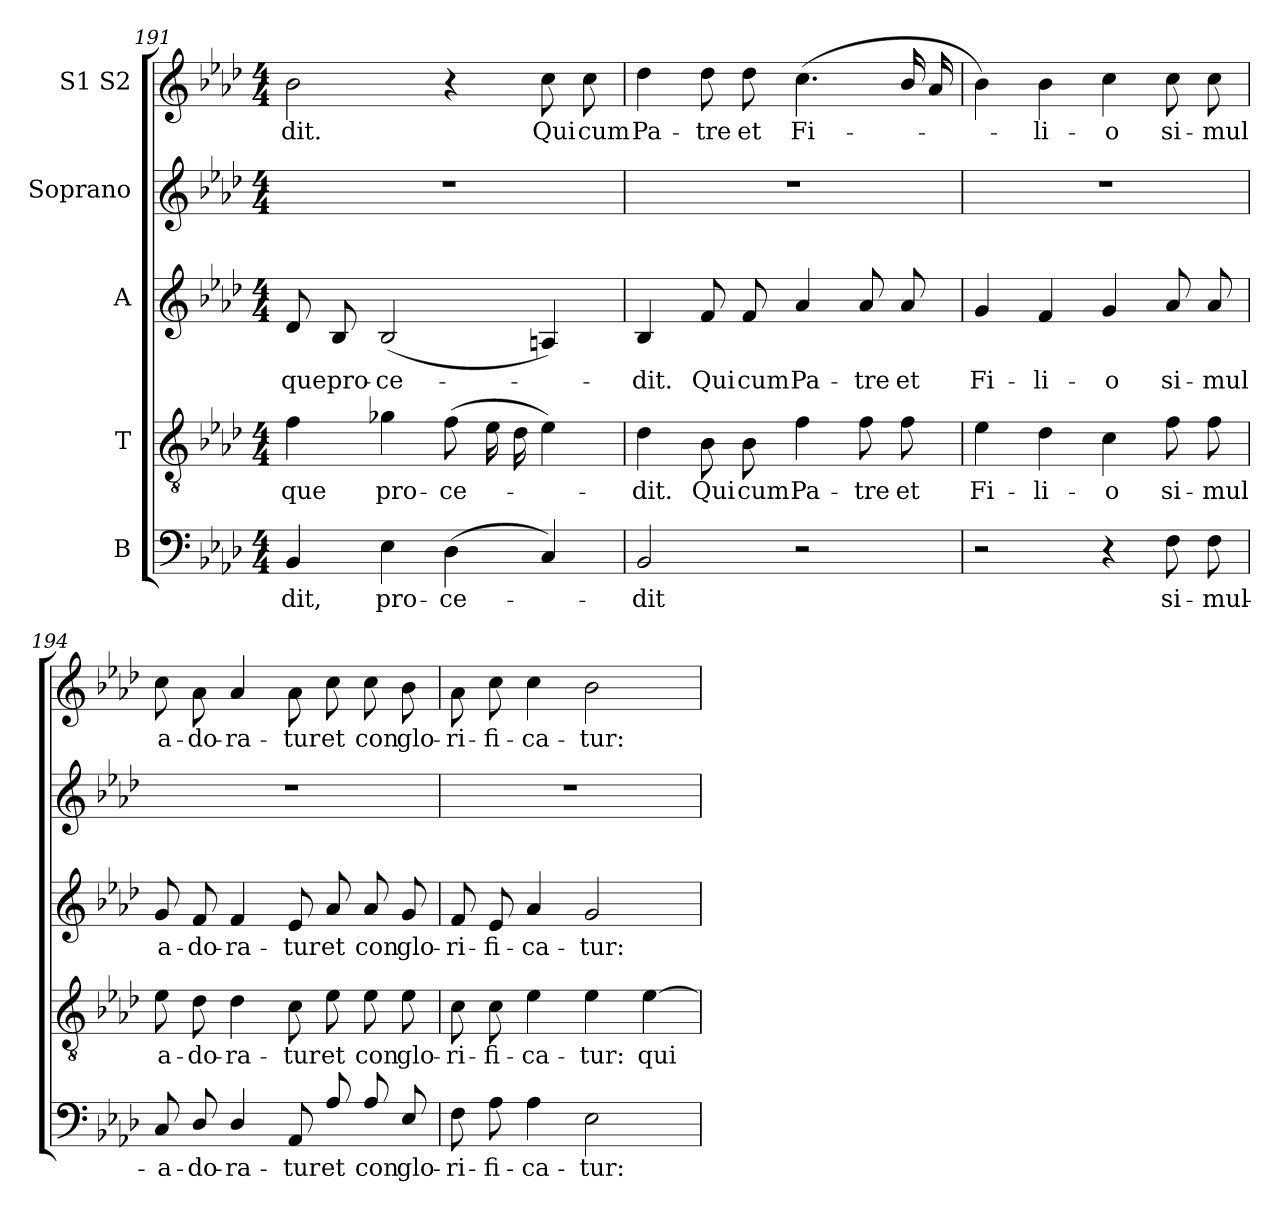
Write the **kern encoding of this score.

**kern	**text	**kern	**text	**kern	**text	**kern	**kern	**text
*part5	*part5	*part4	*part4	*part3	*part3	*part2	*part1	*part1
*staff5	*staff5	*staff4	*staff4	*staff3	*staff3	*staff2	*staff1	*staff1
*I"B	*	*I"T	*	*I"A	*	*I"Soprano	*I"S1 S2	*
*clefF4	*	*clefGv2	*	*clefG2	*	*clefG2	*clefG2	*
*	*	*ITrd7c12	*	*	*	*	*	*
*k[b-e-a-d-]	*	*k[b-e-a-d-]	*	*k[b-e-a-d-]	*	*k[b-e-a-d-]	*k[b-e-a-d-]	*
*f:	*	*f:	*	*f:	*	*f:	*f:	*
*M4/4	*	*M4/4	*	*M4/4	*	*M4/4	*M4/4	*
=191	=191	=191	=191	=191	=191	=191	=191	=191
!	!LO:LY:b:color=#000000	!	!	!	!	!	!	!
!	!	!	!LO:LY:b:color=#000000	!	!	!	!	!
!	!	!	!	!	!LO:LY:b:color=#000000	!	!	!
!	!	!	!	!	!	!	!	!LO:LY:b:color=#000000
4BB-i/	-dit,	4Fi\	-que	8d-i/	-que	1r	2b-i\	-dit.
!	!	!	!	!	!LO:LY:b:color=#000000	!	!	!
.	.	.	.	8B-i/	pro-	.	.	.
!	!LO:LY:b:color=#000000	!	!	!	!	!	!	!
!	!	!	!LO:LY:b:color=#000000	!	!	!	!	!
!	!	!	!	!	!LO:LY:b:color=#000000	!	!	!
4E-i\	pro-	4G-Xi\	pro-	(2B-i/	-ce-	.	.	.
!	!LO:LY:b:color=#000000	!	!	!	!	!	!	!
!	!	!	!LO:LY:b:color=#000000	!	!	!	!	!
(4D-i\	-ce-	(8Fi\	-ce-	.	.	.	4r	.
.	.	16E-i\	.	.	.	.	.	.
.	.	16D-i\	.	.	.	.	.	.
!	!	!	!	!	!	!	!	!LO:LY:b:color=#000000
4Ci/)	.	4E-i\)	.	4Ani/)	.	.	8cci\	Qui
!	!	!	!	!	!	!	!	!LO:LY:b:color=#000000
.	.	.	.	.	.	.	8cci\	cum
=192	=192	=192	=192	=192	=192	=192	=192	=192
!	!LO:LY:b:color=#000000	!	!	!	!	!	!	!
!	!	!	!LO:LY:b:color=#000000	!	!	!	!	!
!	!	!	!	!	!LO:LY:b:color=#000000	!	!	!
!	!	!	!	!	!	!	!	!LO:LY:b:color=#000000
2BB-i/	-dit	4D-i\	-dit.	4B-i/	-dit.	1r	4dd-i\	Pa-
!	!	!	!LO:LY:b:color=#000000	!	!	!	!	!
!	!	!	!	!	!LO:LY:b:color=#000000	!	!	!
!	!	!	!	!	!	!	!	!LO:LY:b:color=#000000
.	.	8BB-i\	Qui	8fi/	Qui	.	8dd-i\	-tre
!	!	!	!LO:LY:b:color=#000000	!	!	!	!	!
!	!	!	!	!	!LO:LY:b:color=#000000	!	!	!
!	!	!	!	!	!	!	!	!LO:LY:b:color=#000000
.	.	8BB-i\	cum	8fi/	cum	.	8dd-i\	et
!	!	!	!LO:LY:b:color=#000000	!	!	!	!	!
!	!	!	!	!	!LO:LY:b:color=#000000	!	!	!
!	!	!	!	!	!	!	!	!LO:LY:b:color=#000000
2r	.	4Fi\	Pa-	4a-i/	Pa-	.	(4.cci\	Fi-
!	!	!	!LO:LY:b:color=#000000	!	!	!	!	!
!	!	!	!	!	!LO:LY:b:color=#000000	!	!	!
.	.	8Fi\	-tre	8a-i/	-tre	.	.	.
!	!	!	!LO:LY:b:color=#000000	!	!	!	!	!
!	!	!	!	!	!LO:LY:b:color=#000000	!	!	!
.	.	8Fi\	et	8a-i/	et	.	16b-i/	.
.	.	.	.	.	.	.	16a-i/	.
!!LO:LB:g=z
=193	=193	=193	=193	=193	=193	=193	=193	=193
!	!	!	!LO:LY:b:color=#000000	!	!	!	!	!
!	!	!	!	!	!LO:LY:b:color=#000000	!	!	!
2r	.	4E-i\	Fi-	4gi/	Fi-	1r	4b-i\)	.
!	!	!	!LO:LY:b:color=#000000	!	!	!	!	!
!	!	!	!	!	!LO:LY:b:color=#000000	!	!	!
!	!	!	!	!	!	!	!	!LO:LY:b:color=#000000
.	.	4D-i\	-li-	4fi/	-li-	.	4b-i\	-li-
!	!	!	!LO:LY:b:color=#000000	!	!	!	!	!
!	!	!	!	!	!LO:LY:b:color=#000000	!	!	!
!	!	!	!	!	!	!	!	!LO:LY:b:color=#000000
4r	.	4Ci\	-o	4gi/	-o	.	4cci\	-o
!	!LO:LY:b:color=#000000	!	!	!	!	!	!	!
!	!	!	!LO:LY:b:color=#000000	!	!	!	!	!
!	!	!	!	!	!LO:LY:b:color=#000000	!	!	!
!	!	!	!	!	!	!	!	!LO:LY:b:color=#000000
8Fi\	si-	8Fi\	si-	8a-i/	si-	.	8cci\	si-
!	!LO:LY:b:color=#000000	!	!	!	!	!	!	!
!	!	!	!LO:LY:b:color=#000000	!	!	!	!	!
!	!	!	!	!	!LO:LY:b:color=#000000	!	!	!
!	!	!	!	!	!	!	!	!LO:LY:b:color=#000000
8Fi\	-mul-	8Fi\	-mul	8a-i/	-mul	.	8cci\	-mul
=194	=194	=194	=194	=194	=194	=194	=194	=194
!	!LO:LY:b:color=#000000	!	!	!	!	!	!	!
!	!	!	!LO:LY:b:color=#000000	!	!	!	!	!
!	!	!	!	!	!LO:LY:b:color=#000000	!	!	!
!	!	!	!	!	!	!	!	!LO:LY:b:color=#000000
8Ci/	-a-	8E-i\	a-	8gi/	a-	1r	8cci\	a-
!	!LO:LY:b:color=#000000	!	!	!	!	!	!	!
!	!	!	!LO:LY:b:color=#000000	!	!	!	!	!
!	!	!	!	!	!LO:LY:b:color=#000000	!	!	!
!	!	!	!	!	!	!	!	!LO:LY:b:color=#000000
8D-i/	-do-	8D-i\	-do-	8fi/	-do-	.	8a-i\	-do-
!	!LO:LY:b:color=#000000	!	!	!	!	!	!	!
!	!	!	!LO:LY:b:color=#000000	!	!	!	!	!
!	!	!	!	!	!LO:LY:b:color=#000000	!	!	!
!	!	!	!	!	!	!	!	!LO:LY:b:color=#000000
4D-i/	-ra-	4D-i\	-ra-	4fi/	-ra-	.	4a-i/	-ra-
!	!LO:LY:b:color=#000000	!	!	!	!	!	!	!
!	!	!	!LO:LY:b:color=#000000	!	!	!	!	!
!	!	!	!	!	!LO:LY:b:color=#000000	!	!	!
!	!	!	!	!	!	!	!	!LO:LY:b:color=#000000
8AA-i/	-tur	8Ci\	-tur	8e-i/	-tur	.	8a-i\	-tur
!	!LO:LY:b:color=#000000	!	!	!	!	!	!	!
!	!	!	!LO:LY:b:color=#000000	!	!	!	!	!
!	!	!	!	!	!LO:LY:b:color=#000000	!	!	!
!	!	!	!	!	!	!	!	!LO:LY:b:color=#000000
8A-i/	et	8E-i\	et	8a-i/	et	.	8cci\	et
!	!LO:LY:b:color=#000000	!	!	!	!	!	!	!
!	!	!	!LO:LY:b:color=#000000	!	!	!	!	!
!	!	!	!	!	!LO:LY:b:color=#000000	!	!	!
!	!	!	!	!	!	!	!	!LO:LY:b:color=#000000
8A-i/	con	8E-i\	con	8a-i/	con	.	8cci\	con
!	!LO:LY:b:color=#000000	!	!	!	!	!	!	!
!	!	!	!LO:LY:b:color=#000000	!	!	!	!	!
!	!	!	!	!	!LO:LY:b:color=#000000	!	!	!
!	!	!	!	!	!	!	!	!LO:LY:b:color=#000000
8E-i/	glo-	8E-i\	glo-	8gi/	glo-	.	8b-i\	glo-
=195	=195	=195	=195	=195	=195	=195	=195	=195
!	!LO:LY:b:color=#000000	!	!	!	!	!	!	!
!	!	!	!LO:LY:b:color=#000000	!	!	!	!	!
!	!	!	!	!	!LO:LY:b:color=#000000	!	!	!
!	!	!	!	!	!	!	!	!LO:LY:b:color=#000000
8Fi\	-ri-	8Ci\	-ri-	8fi/	-ri-	1r	8a-i\	-ri-
!	!LO:LY:b:color=#000000	!	!	!	!	!	!	!
!	!	!	!LO:LY:b:color=#000000	!	!	!	!	!
!	!	!	!	!	!LO:LY:b:color=#000000	!	!	!
!	!	!	!	!	!	!	!	!LO:LY:b:color=#000000
8A-i\	-fi-	8Ci\	-fi-	8e-i/	-fi-	.	8cci\	-fi-
!	!LO:LY:b:color=#000000	!	!	!	!	!	!	!
!	!	!	!LO:LY:b:color=#000000	!	!	!	!	!
!	!	!	!	!	!LO:LY:b:color=#000000	!	!	!
!	!	!	!	!	!	!	!	!LO:LY:b:color=#000000
4A-i\	-ca-	4E-i\	-ca-	4a-i/	-ca-	.	4cci\	-ca-
!	!LO:LY:b:color=#000000	!	!	!	!	!	!	!
!	!	!	!LO:LY:b:color=#000000	!	!	!	!	!
!	!	!	!	!	!LO:LY:b:color=#000000	!	!	!
!	!	!	!	!	!	!	!	!LO:LY:b:color=#000000
2E-i\	-tur:	4E-i\	-tur:	2gi/	-tur:	.	2b-i\	-tur:
!	!	!	!LO:LY:b:color=#000000	!	!	!	!	!
.	.	[4E-i\	qui	.	.	.	.	.
=	=	=	=	=	=	=	=	=
*-	*-	*-	*-	*-	*-	*-	*-	*-
